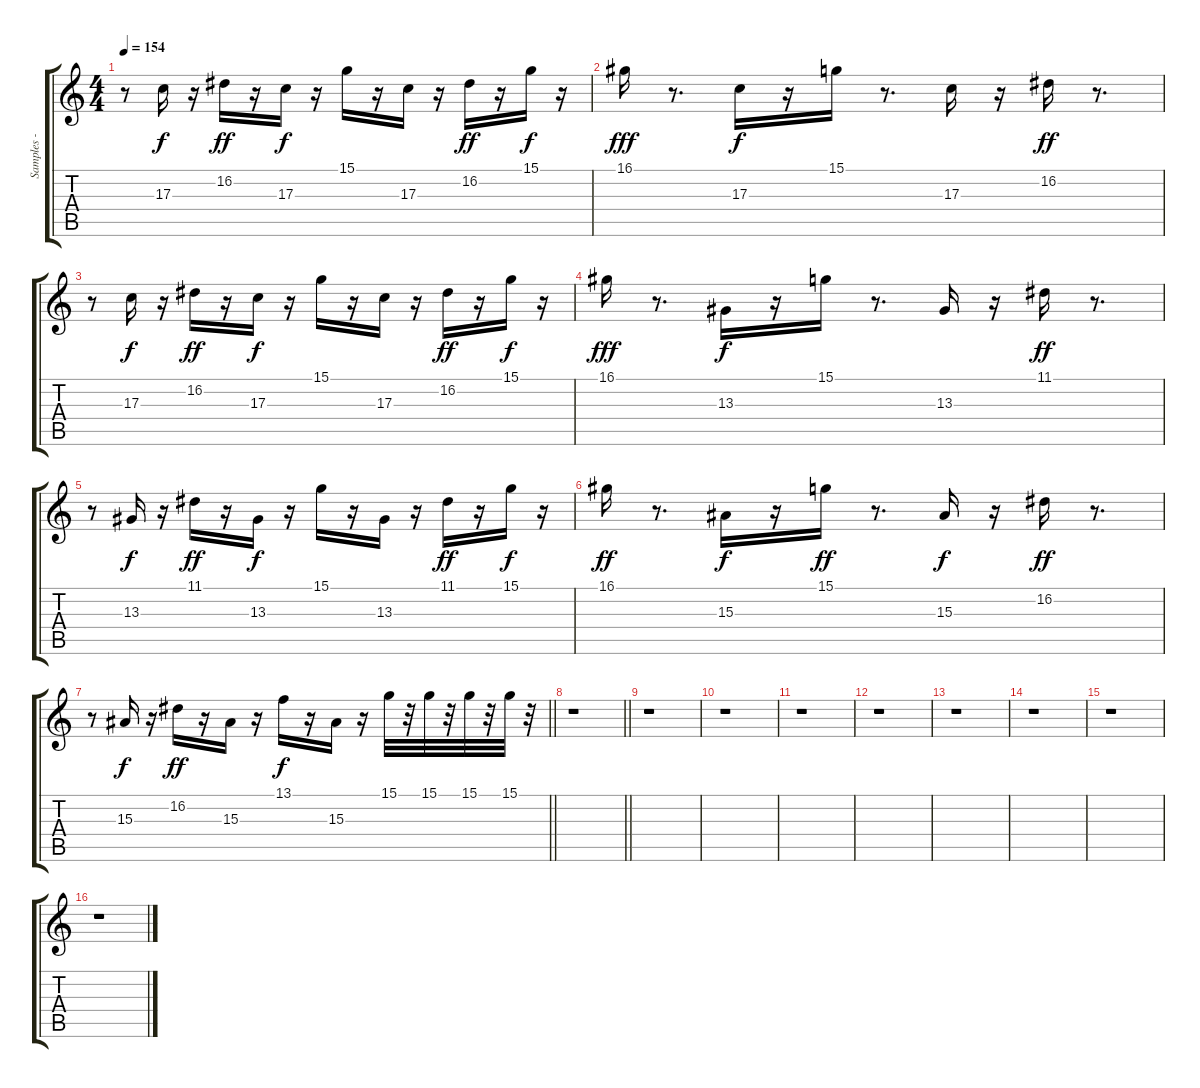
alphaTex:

\track ("Samples - 1" "Samples - ") {instrument lead2sawtooth}
\staff {score tabs}
\tuning (E4 B3 G3 D3 A2 E2) {hide}
\ts (4 4)
\tempo 154
\clef g2
\ks c
r.8{dy ff} 17.3.16{dy f} r.16 16.2.16{dy ff} r.16 17.3.16{dy f} r.16 15.1.16 r.16 17.3.16 r.16 16.2.16{dy ff} r.16 15.1.16{dy f} r.16 |
16.1.16{dy fff} r.8{d} 17.3.16{dy f} r.16 15.1.16 r.8{d} 17.3.16 r.16 16.2.16{dy ff} r.8{d} |
r.8 17.3.16{dy f} r.16 16.2.16{dy ff} r.16 17.3.16{dy f} r.16 15.1.16 r.16 17.3.16 r.16 16.2.16{dy ff} r.16 15.1.16{dy f} r.16 |
16.1.16{dy fff} r.8{d} 13.3.16{dy f} r.16 15.1.16 r.8{d} 13.3.16 r.16 11.1.16{dy ff} r.8{d} |
r.8 13.3.16{dy f} r.16 11.1.16{dy ff} r.16 13.3.16{dy f} r.16 15.1.16 r.16 13.3.16 r.16 11.1.16{dy ff} r.16 15.1.16{dy f} r.16 |
16.1.16{dy ff} r.8{d} 15.3.16{dy f} r.16 15.1.16{dy ff} r.8{d} 15.3.16{dy f} r.16 16.2.16{dy ff} r.8{d} |
\barLineRight lightlight
r.8 15.3.16{dy f} r.16 16.2.16{dy ff} r.16 15.3.16 r.16 13.1.16{dy f} r.16 15.3.16 r.16 15.1.32 r.32 15.1.32 r.32 15.1.32 r.32 15.1.32 r.32 |
\section ("" " ")
\barLineRight lightlight
r.1 |
\section ("" " ")
r.1 |
r.1 |
r.1 |
r.1 |
r.1 |
r.1 |
r.1 |
r.1
